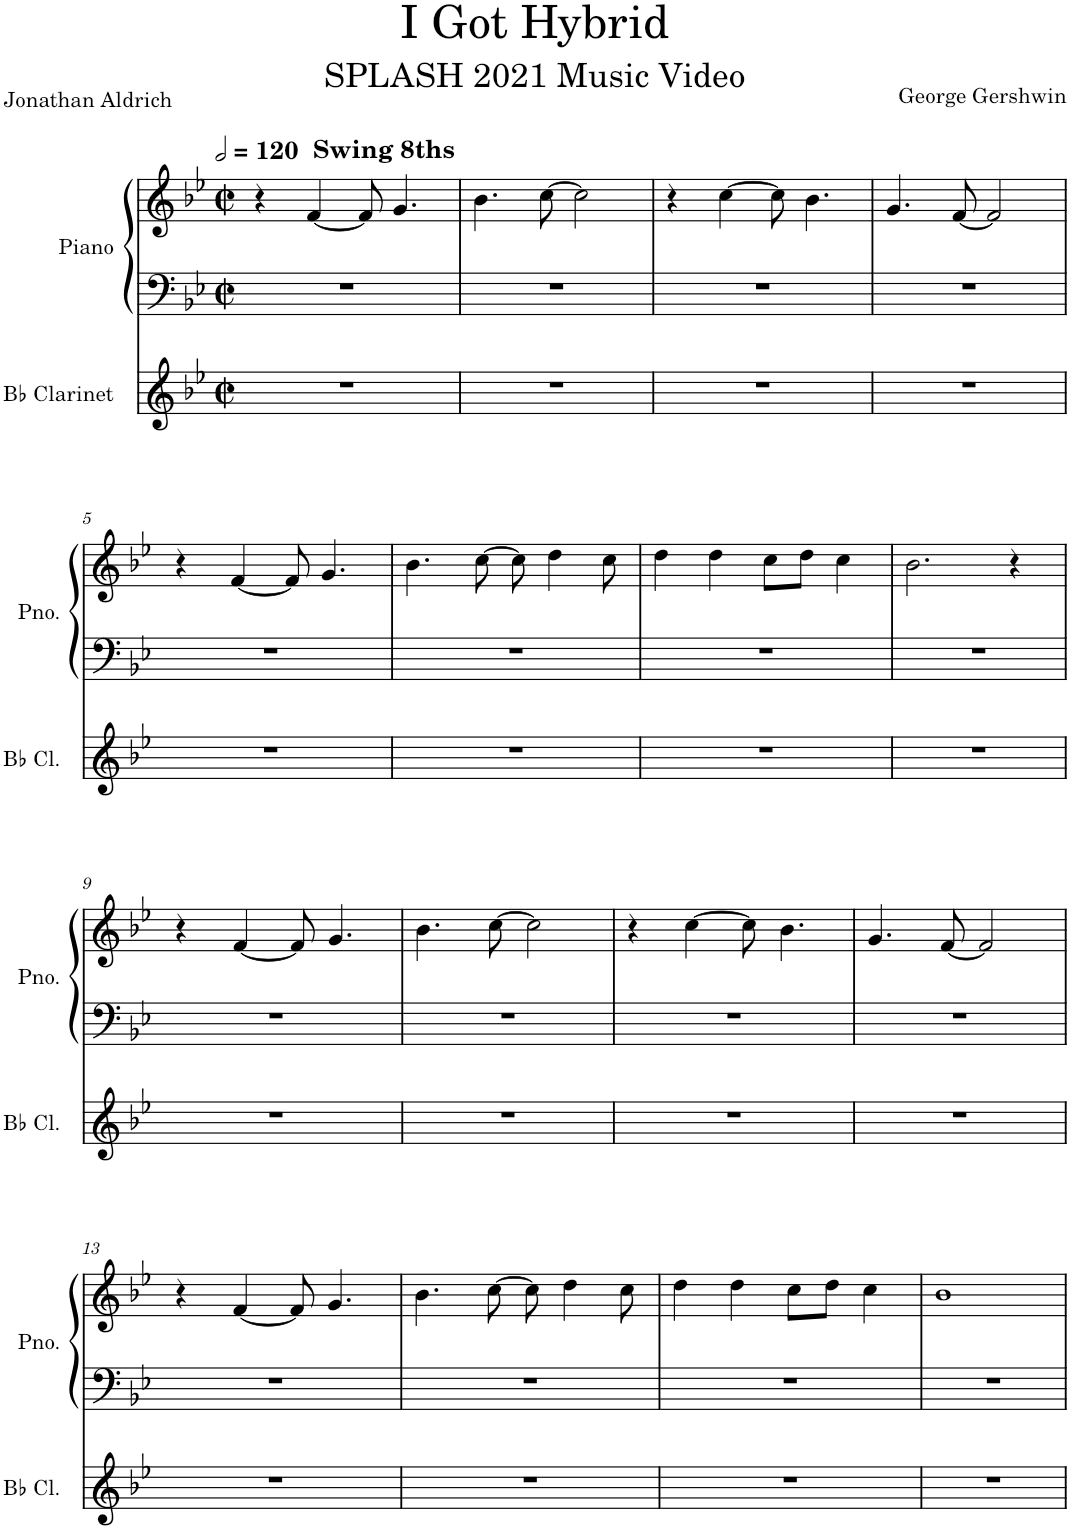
**kern	**kern	**kern
*part2	*part1	*part1
*staff3	*staff2	*staff1
*I"Bb Clarinet	*I"Piano	*
*I'Bb Cl.	*I'Pno.	*
*clefG2	*clefF4	*clefG2
*Trd1c2	*	*
*k[b-e-]	*k[b-e-]	*k[b-e-]
*M2/2	*M2/2	*M2/2
*met(c|)	*met(c|)	*met(c|)
*MM240	*MM240	*MM240
=1	=1	=1
!	!	!LO:TX:a:B:t=Swing 8ths
1r	1r	4r
.	.	[4f/
.	.	8f/]
.	.	4.g/
=2	=2	=2
1r	1r	4.b-\
.	.	[8cc\
.	.	2cc\]
=3	=3	=3
1r	1r	4r
.	.	[4cc\
.	.	8cc\]
.	.	4.b-\
=4	=4	=4
1r	1r	4.g/
.	.	[8f/
.	.	2f/]
!!LO:LB:g=z
=5	=5	=5
1r	1r	4r
.	.	[4f/
.	.	8f/]
.	.	4.g/
=6	=6	=6
1r	1r	4.b-\
.	.	[8cc\
.	.	8cc\]
.	.	4dd\
.	.	8cc\
=7	=7	=7
1r	1r	4dd\
.	.	4dd\
.	.	8cc\L
.	.	8dd\J
.	.	4cc\
=8	=8	=8
1r	1r	2.b-\
.	.	4r
!!LO:LB:g=z
=9	=9	=9
1r	1r	4r
.	.	[4f/
.	.	8f/]
.	.	4.g/
=10	=10	=10
1r	1r	4.b-\
.	.	[8cc\
.	.	2cc\]
=11	=11	=11
1r	1r	4r
.	.	[4cc\
.	.	8cc\]
.	.	4.b-\
=12	=12	=12
1r	1r	4.g/
.	.	[8f/
.	.	2f/]
!!LO:LB:g=z
=13	=13	=13
1r	1r	4r
.	.	[4f/
.	.	8f/]
.	.	4.g/
=14	=14	=14
1r	1r	4.b-\
.	.	[8cc\
.	.	8cc\]
.	.	4dd\
.	.	8cc\
=15	=15	=15
1r	1r	4dd\
.	.	4dd\
.	.	8cc\L
.	.	8dd\J
.	.	4cc\
=16	=16	=16
1r	1r	1b-
=	=	=
*-	*-	*-
